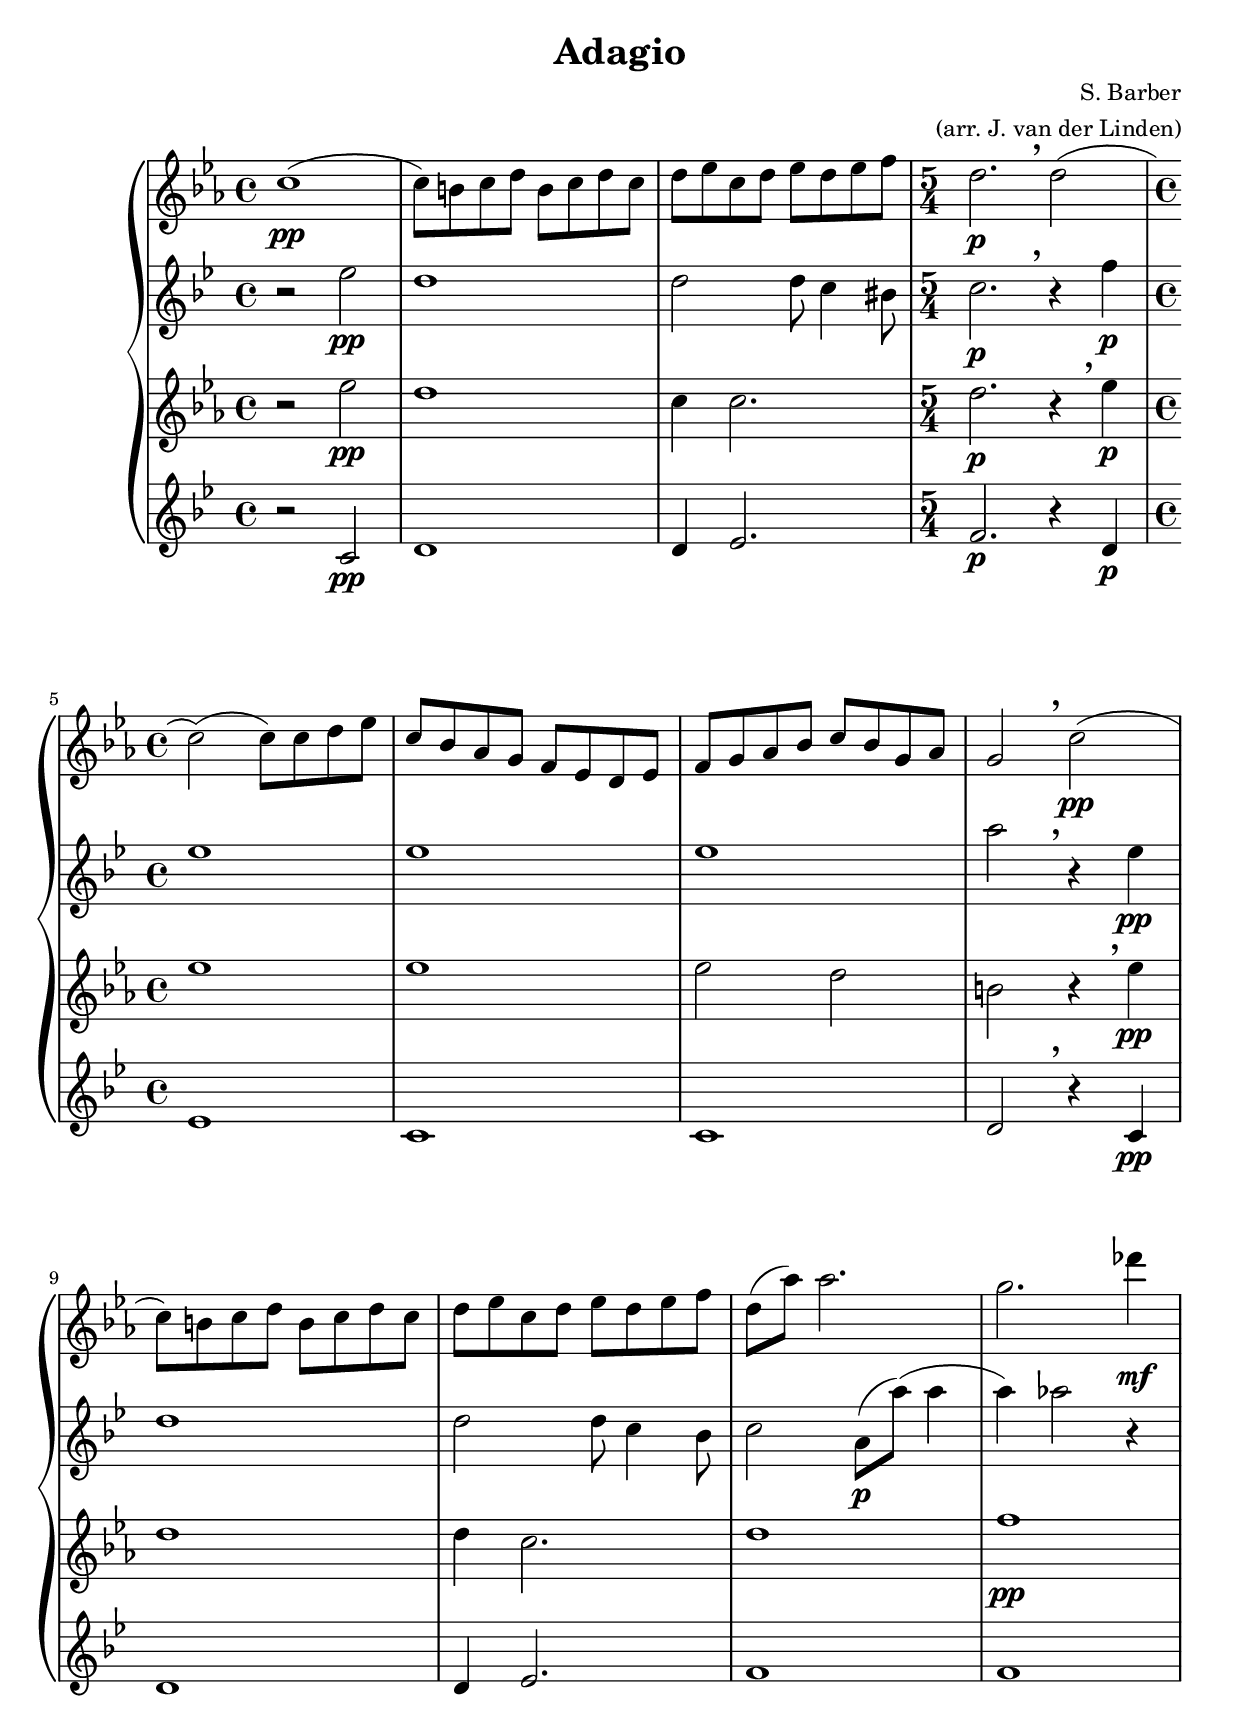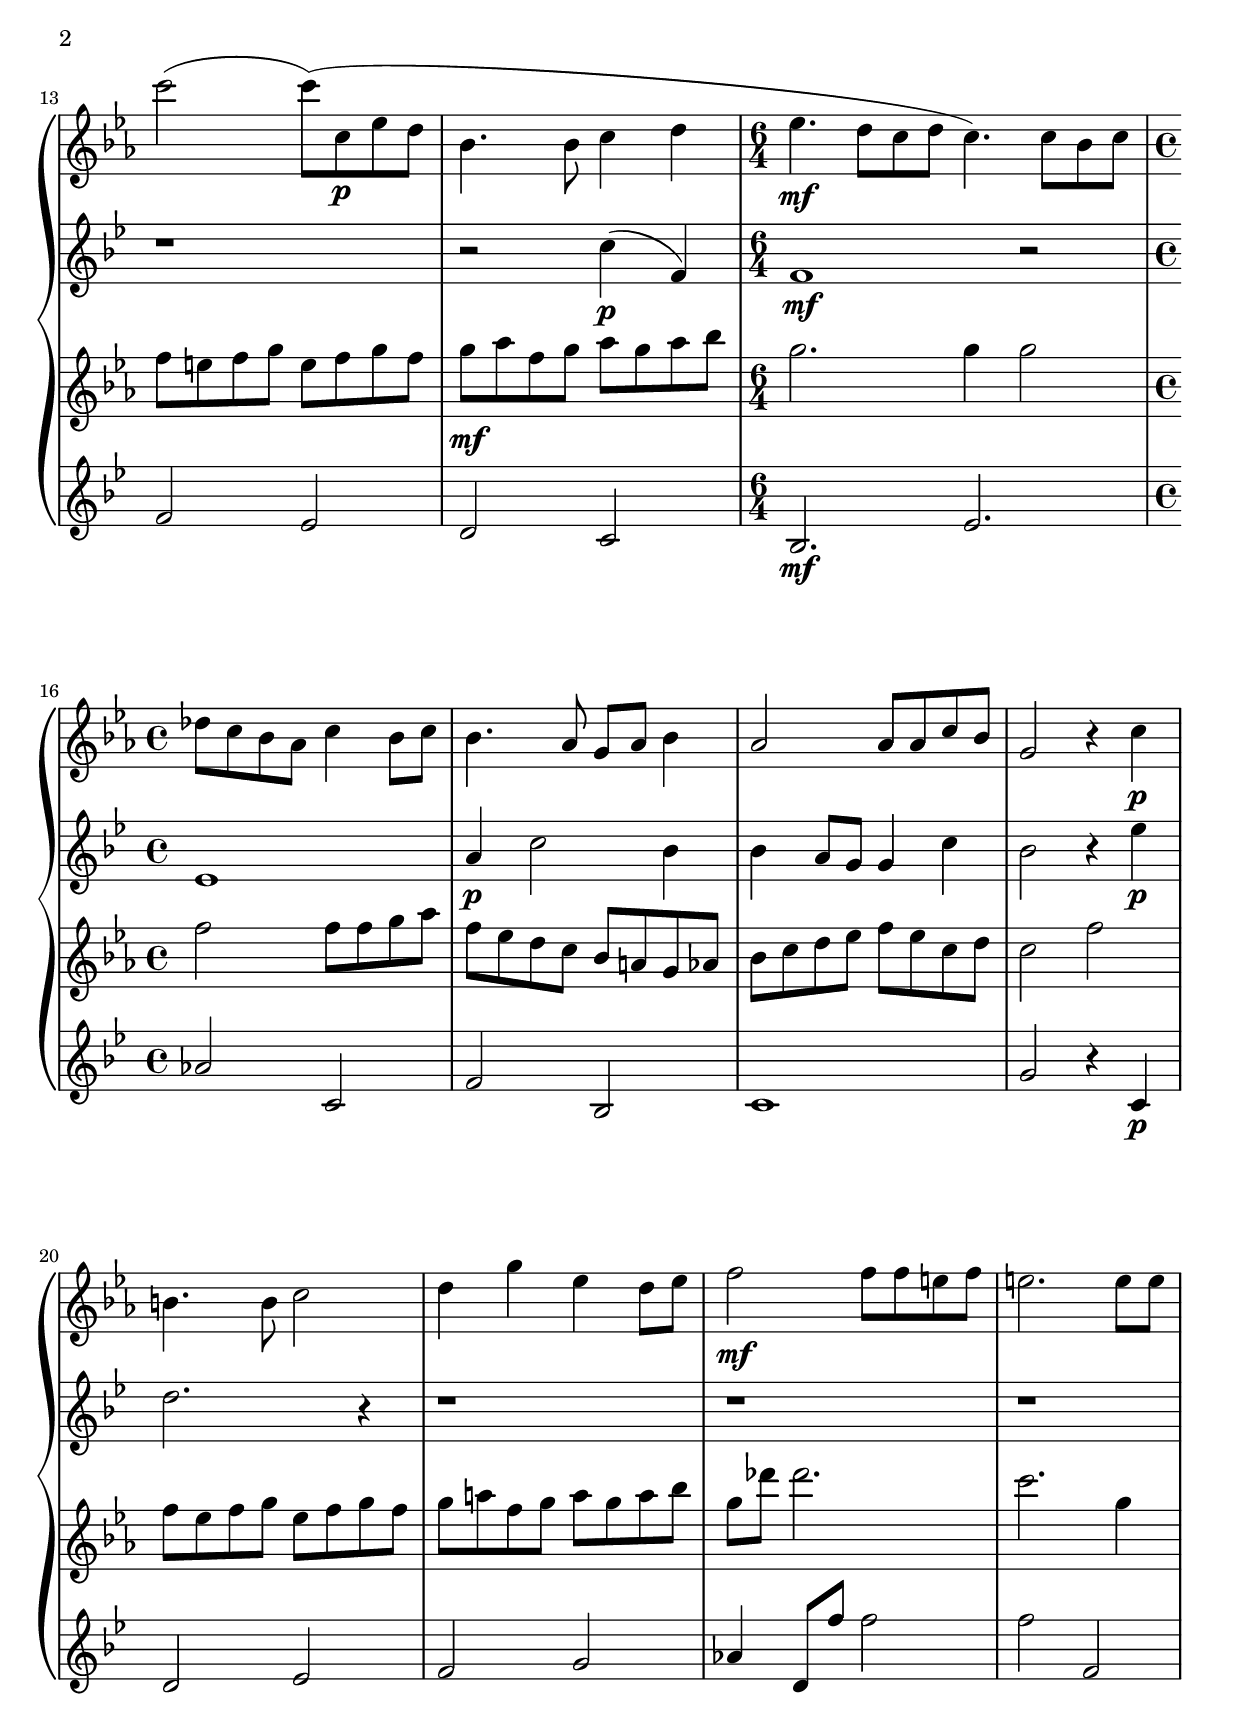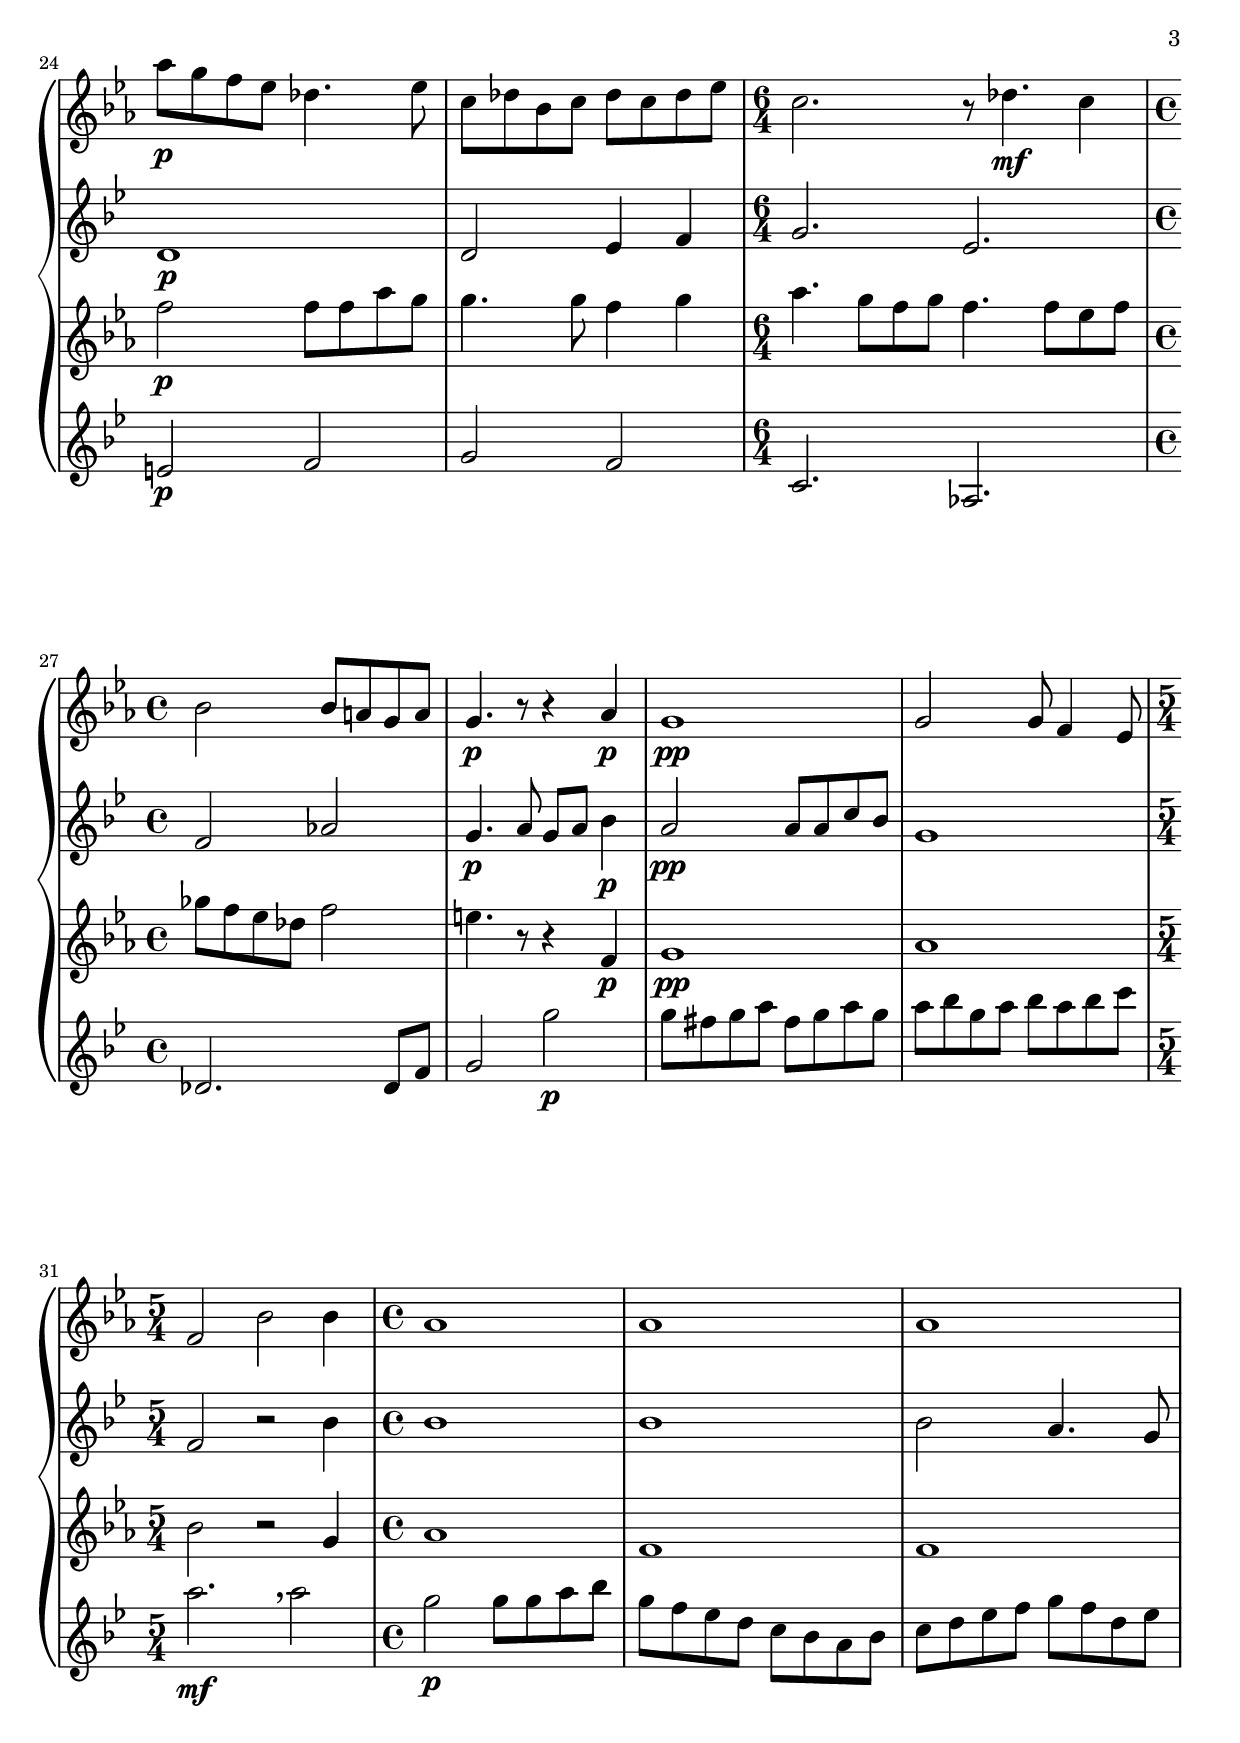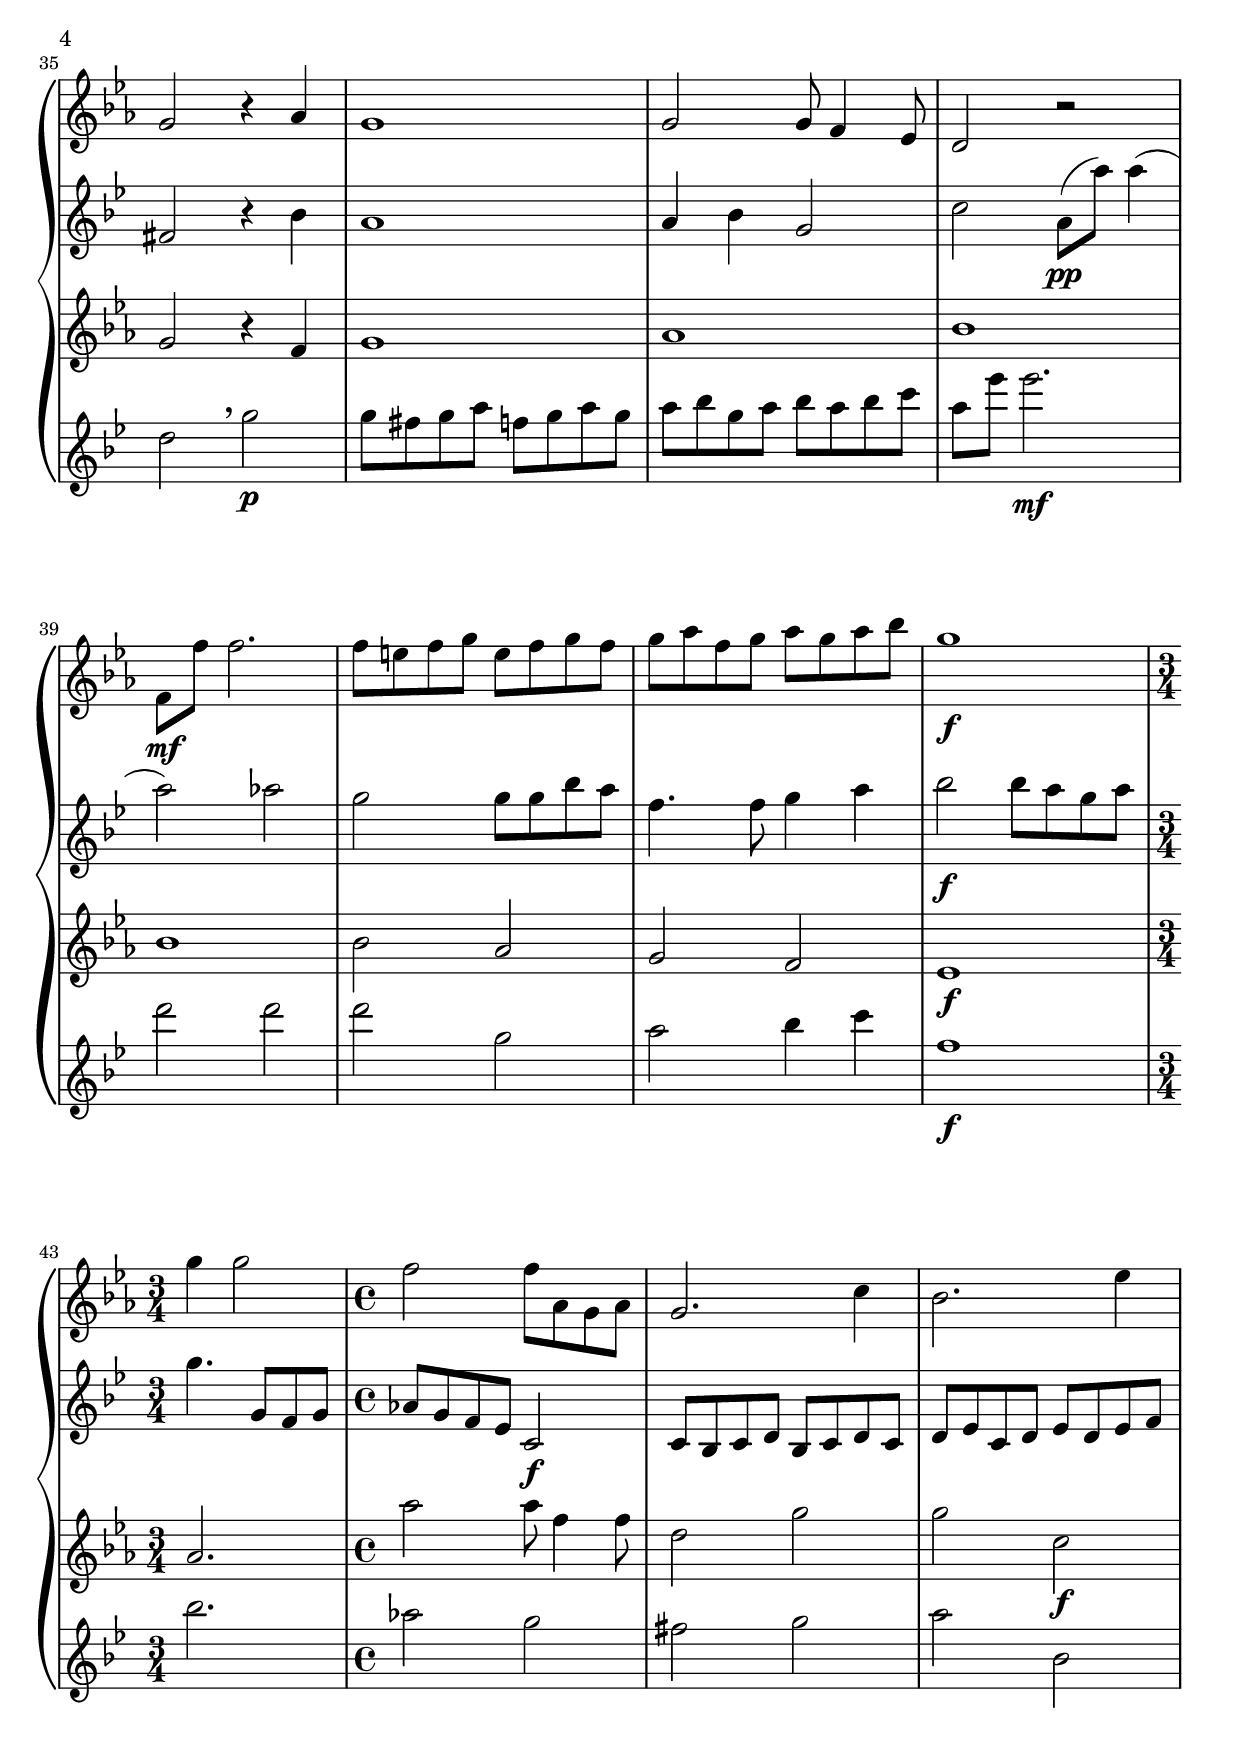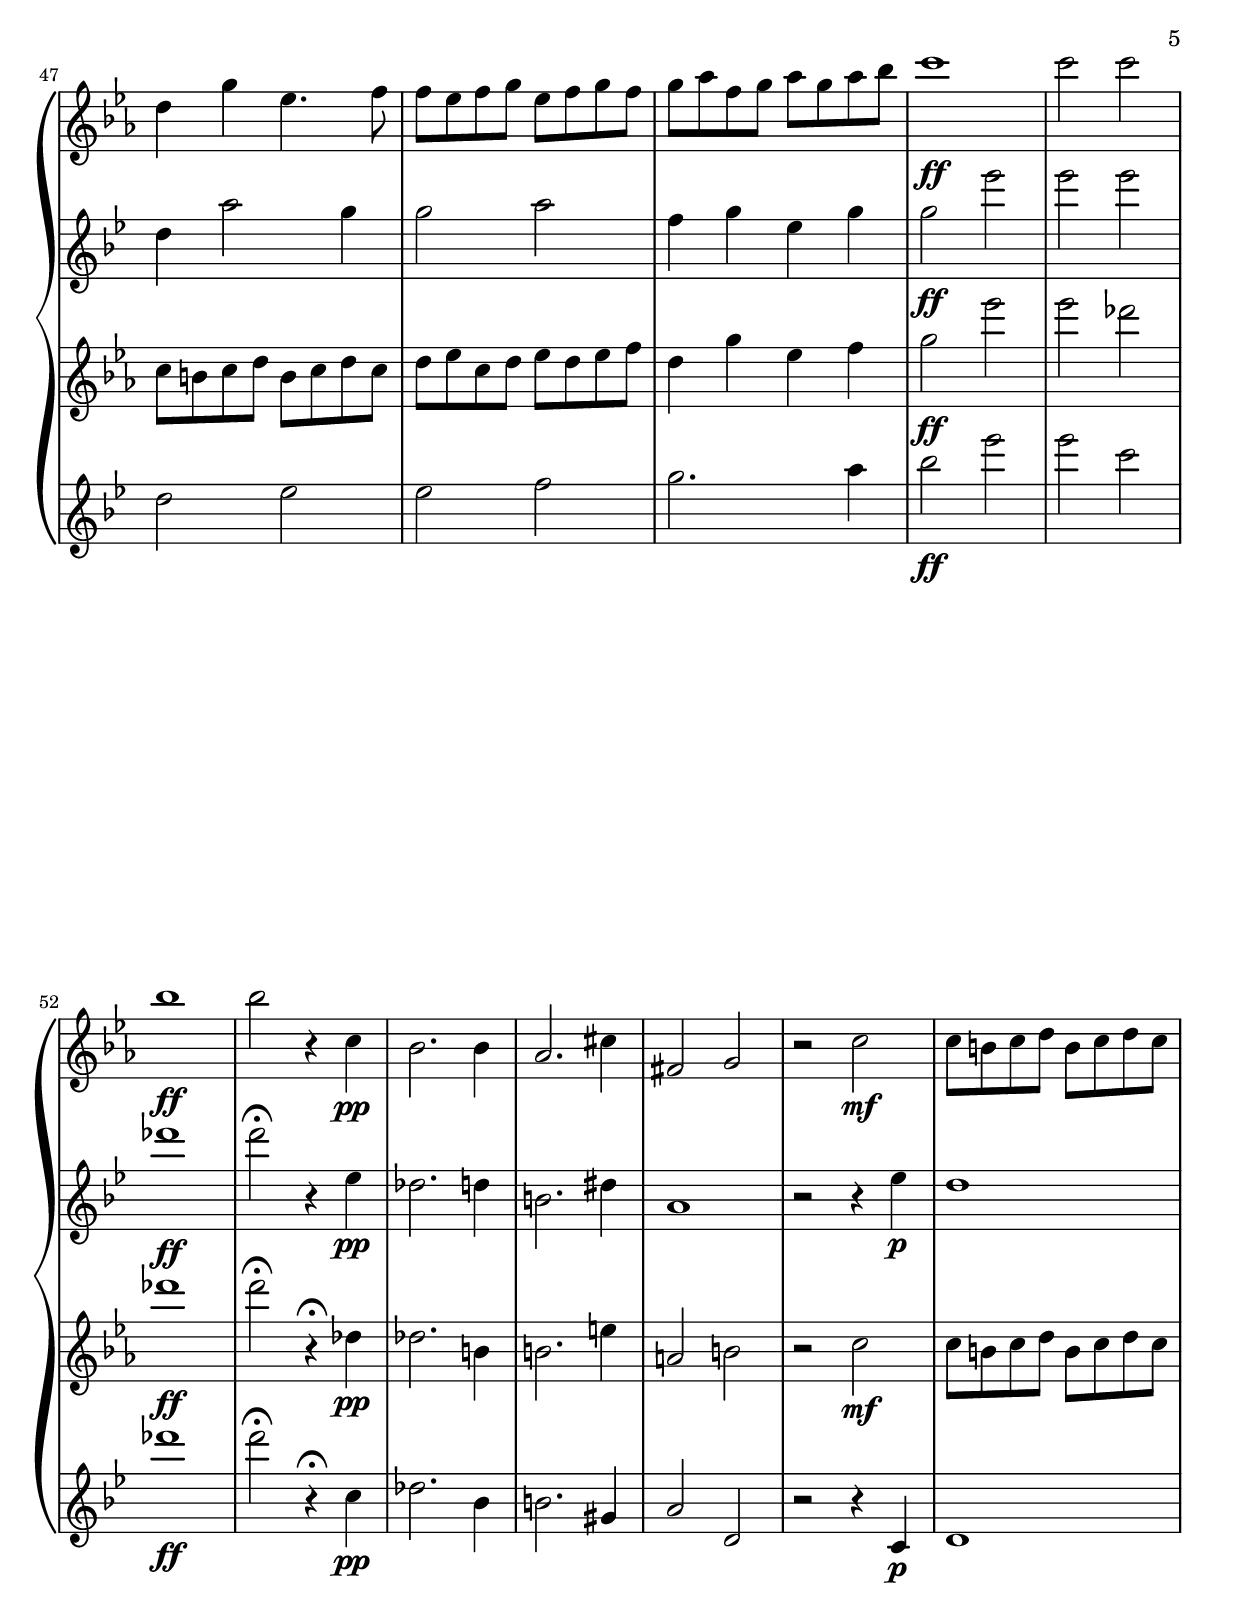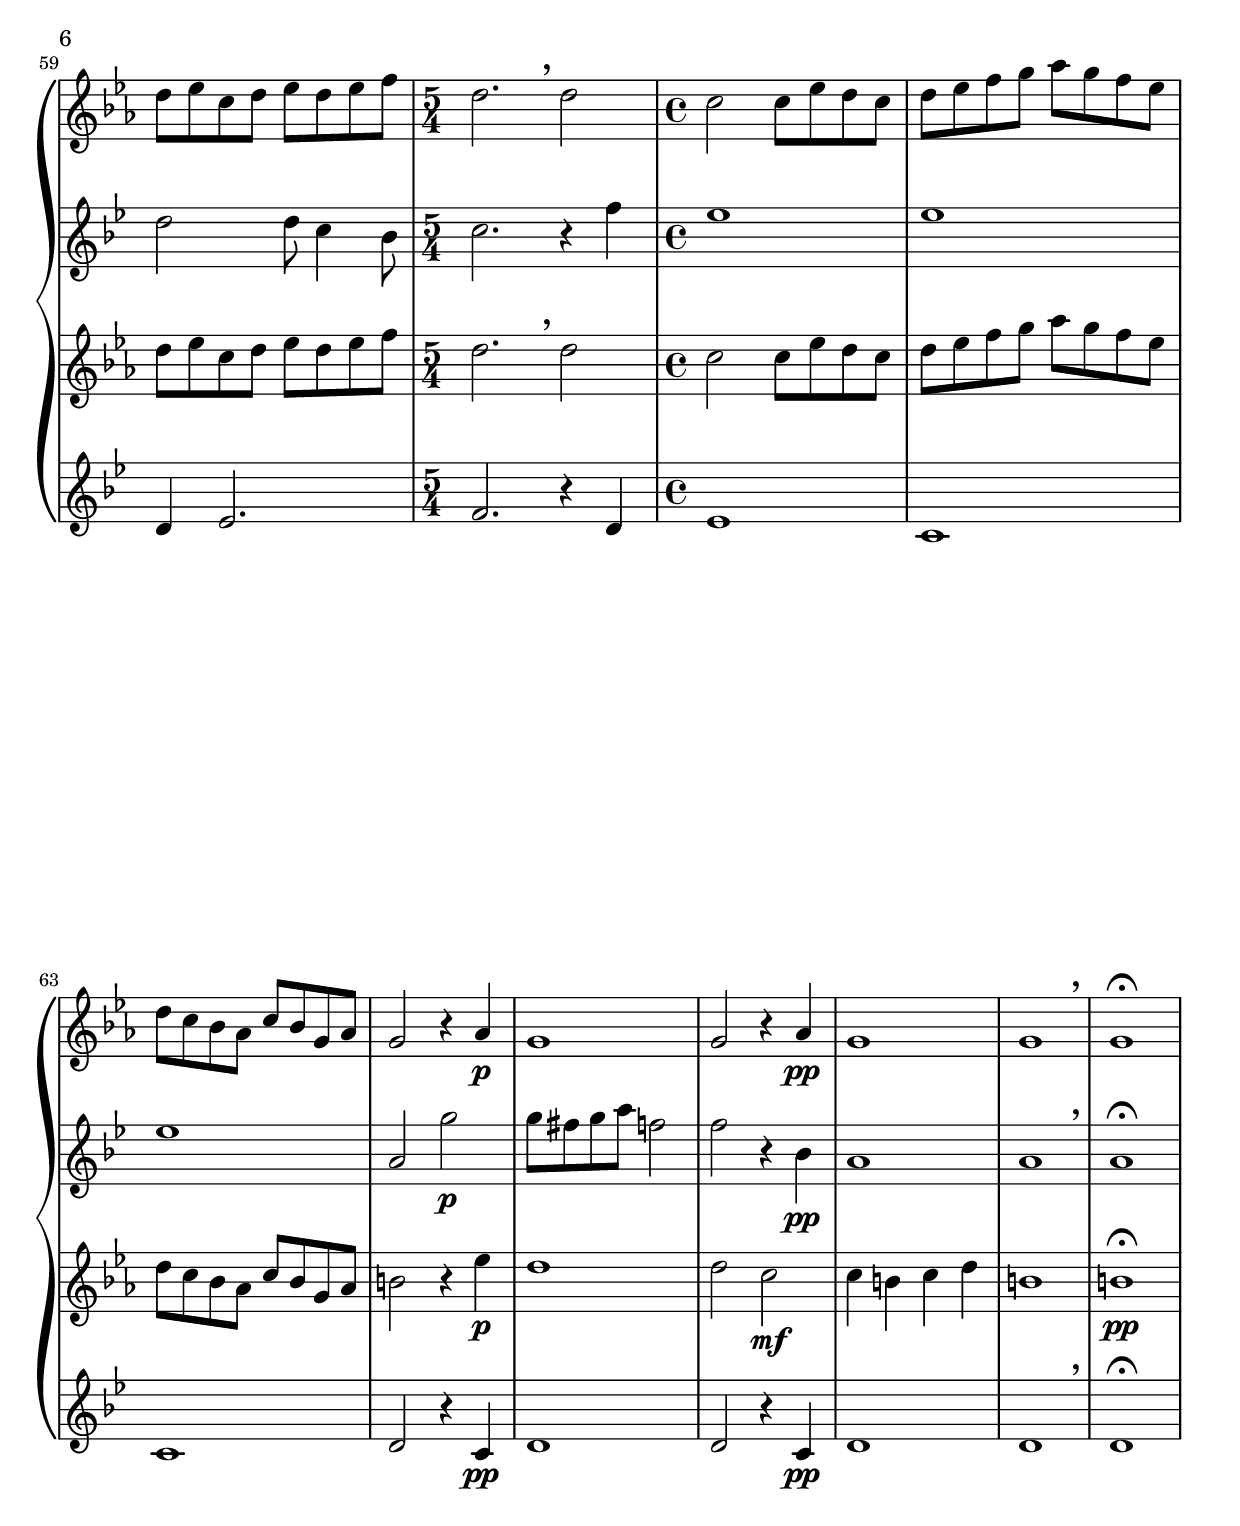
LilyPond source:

%============================================= 
%   8 octobre 2023, S. Barber, Adagio
%============================================= 

\version "2.22.1"

#(set-default-paper-size "a4")

\header {
    title = "Adagio"
    composer = "S. Barber"
		arranger = "(arr. J. van der Linden)"
}


soprano_sax = \relative c'' {
    \key c \minor
    \time 4/4

		\set breathMarkType = #'outsidecomma
    \set Staff.midiInstrument = "sax"

    c1(\pp                    | %1
		c8) b c d b c d c         | %2
    d ees c d ees d ees f     | %3
    \time 5/4
    d2.\p \breathe d2(                  | %4
    \time 4/4
    c2)( c8) c d ees             | %5
    c bes aes g f ees d ees   | %6
    f g aes bes c bes g aes   | %7
    g2 \breathe c(\pp                   | %8
    c8) b c d b c d c          | %9
    d ees c d ees d ees f     | %10
    d( aes') aes2.              | %11
    g2. des'4\mf                 | %12
    c2( c8) (c,\p ees d            | %13
    bes4. bes8 c4 d           | %14
    \time 6/4
    ees4.\mf d8 c d c4.) c8 bes c | %15
    \time 4/4
    des c bes aes c4 bes8 c   | %16
    bes4. aes8 g aes bes4     | %17
    aes2 aes8 aes c bes       | %18
    g2 r4 c\p                   | %19
    b4. b8 c2                 | %20
    d4 g ees d8 ees           | %21
    f2\mf f8 f e f               | %22
    e2. e8 e                  | %23
    aes\p g f ees des4. ees8    | %24
    c des bes c des c des ees | %25
    \time 6/4
    c2. r8 des4.\mf c4           | %26
    \time 4/4
    bes2 bes8 a g a           | %27
    g4.\p r8 r4 aes4\p            | %28
    g1\pp                        | %29
    g2 g8 f4 ees8             | %30
    \time 5/4
    f2 bes bes4               | %31
    \time 4/4
    aes1                      | %32
    aes1                      | %33
    aes1                      | %34
    g2 r4 aes                 | %35
    g1                        | %36
    g2 g8 f4 ees8             | %37
    d2 r2                     | %38
    f8\mf f'8 f2.                | %39
    f8 e f g e f g f          | %40
    g aes f g aes g aes bes   | %41
    g1\f                        | %42
    \time 3/4
    g4 g2                     | %43
    \time 4/4
    f2 f8 aes, g aes          | %44
    g2. c4                    | %45
    bes2. ees4                | %46
    d g ees4. f8              | %47
    f ees f g ees f g f       | %48
    g aes f g aes g aes bes   | %49
    c1\ff                        | %50
    c2 c                      | %51
    bes1\ff                      | %52
    bes2 r4 c,\pp                | %53
    bes2. bes4                | %54
    aes2. cis4                | %55
    fis,2 g                   | %56
    r2 c\mf                      | %57
    c8 b c d b c d c          | %58
    d ees c d ees d ees f     | %59
    \time 5/4
    d2. \breathe d2                    | %60
    \time 4/4
    c2 c8 ees d c             | %61
    d ees f g aes g f ees     | %62
    d c bes aes c bes g aes   | %63
    g2 r4 aes4\p                | %64
    g1                        | %65
    g2 r4 aes\pp                 | %66
    g1                        | %67
    g1\breathe                        | %68
    g1\fermata                        | %69
}

alto_sax = \relative c' {
    \key g \minor
    \time 4/4

		\set breathMarkType = #'outsidecomma
    \set Staff.midiInstrument = "sax"

    r2 ees'\pp                   | %1
    d1                        | %2
    d2 d8 c4 bis8             | %3
    \time 5/4
    c2.\p \breathe r4 f4\p                 | %4
    \time 4/4
    ees1                      | %5
    ees1                      | %6
    ees1                      | %7
    a2 \breathe r4 ees\pp                 | %8
    d1                        | %9
    d2 d8 c4 bes8             | %10
    c2 a8(\p a') (a4               | %11
    a4) aes2 r4                | %12
    r1                        | %13
    r2 c,4\p( f,)                 | %14
    \time 6/4
    f1\mf r2                     | %15
    \time 4/4
    ees1                      | %16
    a4\p c2 bes4                | %17
    bes a8 g g4 c             | %18
    bes2 r4 ees\p               | %19
    d2. r4                    | %20
    r1                        | %21
    r1                        | %22
    r1                        | %23
    d,1\p                       | %24
    d2 ees4 f                 | %25
    \time 6/4
    g2. ees2.                 | %26
    \time 4/4
    f2 aes                    | %27
    g4.\p a8 g a bes4\p           | %28
    a2\pp a8 a c bes             | %29
    g1                        | %30
    \time 5/4
    f2 r bes4                 | %31
    \time 4/4
    bes1                      | %32
    bes1                      | %33
    bes2 a4. g8               | %34
    fis2 r4 bes               | %35
    a1                        | %36
    a4 bes g2                 | %37
    c a8(\pp a') a4(                | %38
    a2) aes                    | %39
    g2 g8 g bes a             | %40
    f4. f8 g4 a               | %41
    bes2\f bes8 a g a           | %42
    \time 3/4
    g4. g,8 f g               | %43
    \time 4/4
    aes g f ees c2\f            | %44
    c8 bes c d bes c d c      | %45
    d ees c d ees d ees f     | %46
    d'4 a'2 g4                | %47
    g2 a                      | %48
    f4 g ees g                | %49
    g2\ff ees'                   | %50
    ees ees                   | %51
    des1\ff                      | %52
    d2\fermata r4 ees,\pp                | %53
    des2. d4                  | %54
    b2. dis4                  | %55
    a1                        | %56
    r2 r4 ees'\p                | %57
    d1                        | %58
    d2 d8 c4 bes8             | %59
    \time 5/4
    c2. r4 f                  | %60
    \time 4/4
    ees1                      | %61
    ees1                      | %62
    ees1                      | %63
    a,2 g'\p                    | %64
    g8 fis g a f2             | %65
    f2 r4 bes,\pp                | %66
    a1                        | %67
    a1\breathe                    | %68
    a1\fermata                | %69
}

tenor_sax = \relative c' {
    \key c \minor
    \time 4/4

		\set breathMarkType = #'outsidecomma
    \set Staff.midiInstrument = "sax"

    r2 ees'\pp                   | %1
    d1                        | %2
    c4 c2.                    | %3
    \time 5/4
    d2.\p r4 \breathe ees4\p               | %4
    \time 4/4
    ees1                      | %5
    ees1                      | %6
    ees2 d                    | %7
    b r4 \breathe ees\pp                  | %8
    d1                        | %9
    d4 c2.                    | %10
    d1                        | %11
    f1\pp                        | %12
    f8 e f g e f g f          | %13
    g\mf aes f g aes g aes bes   | %14
    \time 6/4
    g2. g4 g2                 | %15
    \time 4/4
    f2 f8 f g aes             | %16
    f es d c bes a g aes      | %17
    bes c d ees f ees c d     | %18
    c2 f                      | %19
    f8 ees f g ees f g f      | %20
    g a f g a g a bes         | %21
    g des' des2.              | %22
    c2. g4                    | %23
    f2\p f8 f aes g             | %24
    g4. g8 f4 g               | %25
    \time 6/4
    aes4. g8 f g f4. f8 ees f | %26
    \time 4/4
    ges f ees des f2          | %27
    e4. r8 r4 f,4\p             | %28
    g1\pp                        | %29
    aes                       | %30
    \time 5/4
    bes2 r2 g4                | %31
    \time 4/4
    aes1                      | %32
    f                         | %33
    f                         | %34
    g2 r4 f                   | %35
    g1                        | %36
    aes                       | %37
    bes                       | %38
    bes                       | %39
    bes2 aes                  | %40
    g f                       | %41
    ees1\f                      | %42
    \time 3/4
    aes2.                     | %43
    \time 4/4
    aes'2 aes8 f4 f8          | %44
    d2 g                      | %45
    g c,\f                      | %46
    c8 b c d b c d c          | %47
    d ees c d ees d ees f     | %48
    d4 g ees f                | %49
    g2\ff ees'                   | %50
    ees des                   | %51
    des1\ff                      | %52
    d2\fermata r4\fermata des,\pp                | %53
    des2. b4                  | %54
    b2. e4                    | %55
    a,2 b                     | %56
    r2 c\mf                      | %57
    c8 b c d b c d c          | %58
    d ees c d ees d ees f     | %59
    \time 5/4
    d2. \breathe d2                    | %60
    \time 4/4
    c2 c8 ees d c             | %61
    d ees f g aes g f ees     | %62
    d c bes aes c bes g aes   | %63
    b2 r4 ees\p                 | %64
    d1                        | %65
    d2 c\mf                      | %66
    c4 b c d                  | %67
    b1                        | %68
    b1\fermata\pp                        | %69
}

baritone_sax = \relative c' {
    \key g \minor
    \time 4/4

		\set breathMarkType = #'outsidecomma
    \set Staff.midiInstrument = "sax"

    r2 c\pp                      | %1
    d1                        | %2
    d4 ees2.                  | %3
    \time 5/4
    f2.\p r4 d4\p                 | %4
    \time 4/4
    ees1                      | %5
    c1                        | %6
    c1                        | %7
    d2 \breathe r4 c\pp                   | %8
    d1                        | %9
    d4 ees2.                  | %10
    f1                        | %11
    f1                        | %12
    f2 ees                    | %13
    d2 c                      | %14
    \time 6/4
    bes2.\mf ees2.               | %15
    \time 4/4
    aes2 c,                   | %16
    f bes,                    | %17
    c1                        | %18
    g'2 r4 c,\p                 | %19
    d2 ees                    | %20
    f g                       | %21
    aes4 d,8 f' f2            | %22
    f f,                      | %23
    e\p f                       | %24
    g f                       | %25
    \time 6/4
    c2. aes2.                 | %26
    \time 4/4
    des2. des8 f              | %27
    g2 g'\p                     | %28
    g8 fis g a fis g a g      | %29
    a bes g a bes a bes c     | %30
    \time 5/4
    a2.\mf \breathe a2                    | %31
    \time 4/4
    g2\p g8 g a bes             | %32
    g f ees d c bes a bes     | %33
    c d ees f g f d ees       | %34
    d2 \breathe g\p                      | %35
    g8 fis g a f g a g        | %36
    a bes g a bes a bes c     | %37
    a ees' ees2.\mf              | %38
    d2 d                      | %39
    d g,                      | %40
    a bes4 c                  | %41
    f,1\f                       | %42
    \time 3/4
    bes2.                     | %43
    \time 4/4
    aes2 g                    | %44
    fis g                     | %45
    a bes,                    | %46
    d ees                     | %47
    ees f                     | %48
    g2. a4                    | %49
    bes2\ff ees                  | %50
    ees c                     | %51
    des1\ff                      | %52
    d2\fermata r4\fermata c,\pp                  | %53
    des2. bes4                | %54
    b2. gis4                  | %55
    a2 d,                     | %56
    r2 r4 c\p                   | %57
    d1                        | %58
    d4 ees2.                  | %59
    \time 5/4
    f2. r4 d                  | %60
    \time 4/4
    ees1                      | %61
    c1                        | %62
    c1                        | %63
    d2 r4 c\pp                  | %64
    d1                        | %65
    d2 r4 c\pp                   | %66
    d1                        | %67
    d1\breathe                        | %68
    d1\fermata                        | %69
}

\score {
  \new GrandStaff \with {
    fontSize = #+1
    \override StaffSymbol #'staff-space = #(magstep +3)
    \override VerticalAxisGroup. nonstaff-relatedstaff-spacing.padding = #8
  } <<
    \new Staff = upper { \soprano_sax }
    \new Staff = lower { \alto_sax }
    \new Staff = lower { \tenor_sax }
    \new Staff = lower { \baritone_sax }
  >>
  \layout {
    \context {
      \GrandStaff
    }
  }
  \midi {
      tempoWholesPerMinute = #(ly:make-moment 90 4)
  }
}

